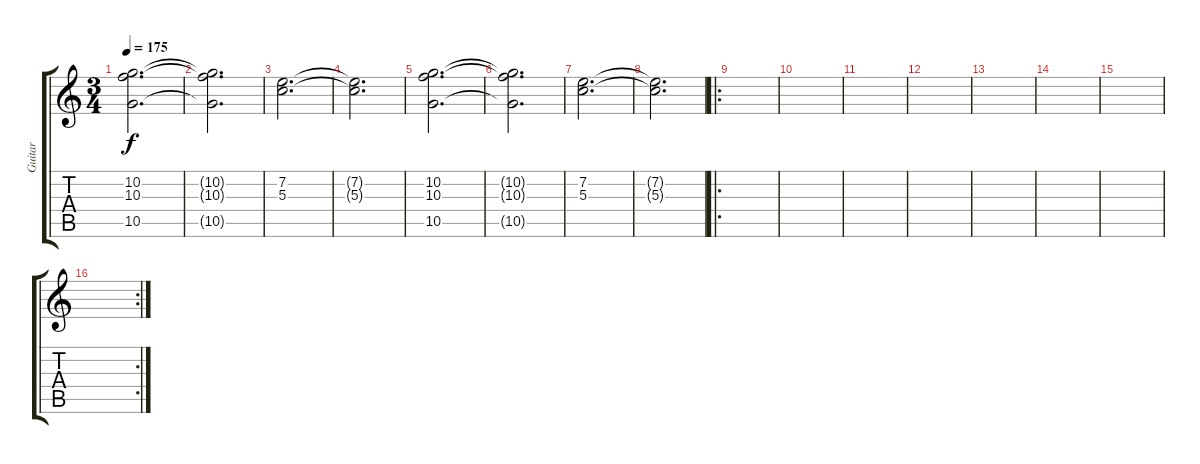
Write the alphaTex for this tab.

\track ("Guitar" "Guitar") {instrument electricguitarclean}
\staff {score tabs}
\tuning (D4 A3 G3 D3 A2 D2) {hide}
\ts (3 4)
\tempo 175
\clef g2
\ks c
(10.2 10.3 10.5).2{d dy f} |
(10.2{t} 10.3{t} 10.5{t}).2{d} |
(7.2 5.3).2{d} |
(7.2{t} 5.3{t}).2{d} |
(10.2 10.3 10.5).2{d} |
(10.2{t} 10.3{t} 10.5{t}).2{d} |
(7.2 5.3).2{d} |
(7.2{t} 5.3{t}).2{d} |
\ro
|
|
|
|
|
|
|
\rc 2
